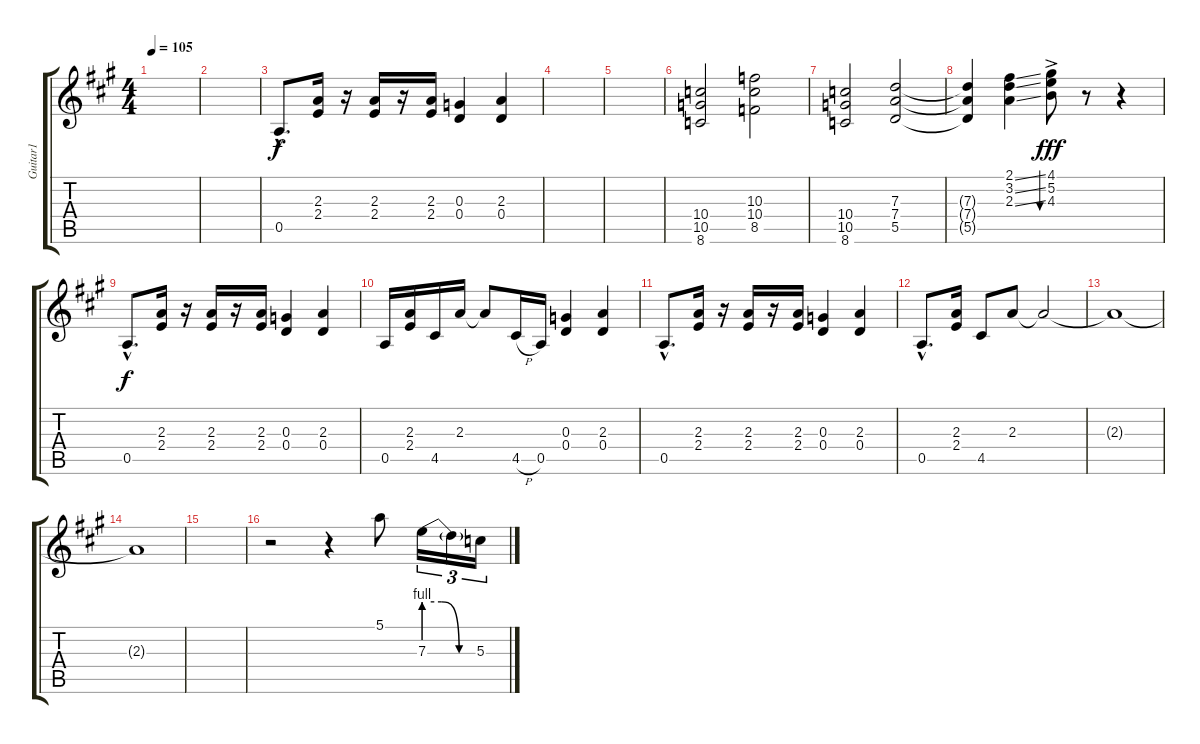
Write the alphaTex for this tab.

\track ("Guitar1" "Guitar1") {instrument overdrivenguitar}
\staff {score tabs}
\tuning (E4 B3 G3 D3 A2 E2) {hide}
\ts (4 4)
\tempo 105
\clef g2
\ks a
|
|
0.5{hac}.8{d} (2.3 2.4).16 r.16 (2.3 2.4).16 r.16 (2.3 2.4).16 (0.3 0.4).4 (2.3 0.4).4 |
|
|
(10.4 10.5 8.6).2 (10.3 10.4 8.5).2 |
(10.4 10.5 8.6).2 (7.3 7.4 5.5).2 |
(7.3{t} 7.4{t} 5.5{t}).4 (2.1{ss} 3.2{ss} 2.3{ss}).4 (4.1{ac} 5.2{ac} 4.3{ac}).8{bu 240 dy fff} r.8 r.4 |
0.5{hac}.8{d dy f} (2.3 2.4).16 r.16 (2.3 2.4).16 r.16 (2.3 2.4).16 (0.3 0.4).4 (2.3 0.4).4 |
0.5.16 (2.3 2.4).16 4.5.16 2.3.16 2.3{t}.8 4.5{h}.16 0.5.16 (0.3 0.4).4 (2.3 0.4).4 |
0.5{hac}.8{d} (2.3 2.4).16 r.16 (2.3 2.4).16 r.16 (2.3 2.4).16 (0.3 0.4).4 (2.3 0.4).4 |
0.5{hac}.8{d} (2.3 2.4).16 4.5.8 2.3.8 2.3{t}.2 |
2.3{t}.1 |
2.3{t}.1 |
|
r.2 r.4 5.1.8 7.3{be (custom 0 4 20 4 40 0 60 0)}.16{tu (3 2)} 7.3{t}.16{tu (3 2)} 5.3.16{tu (3 2)}
